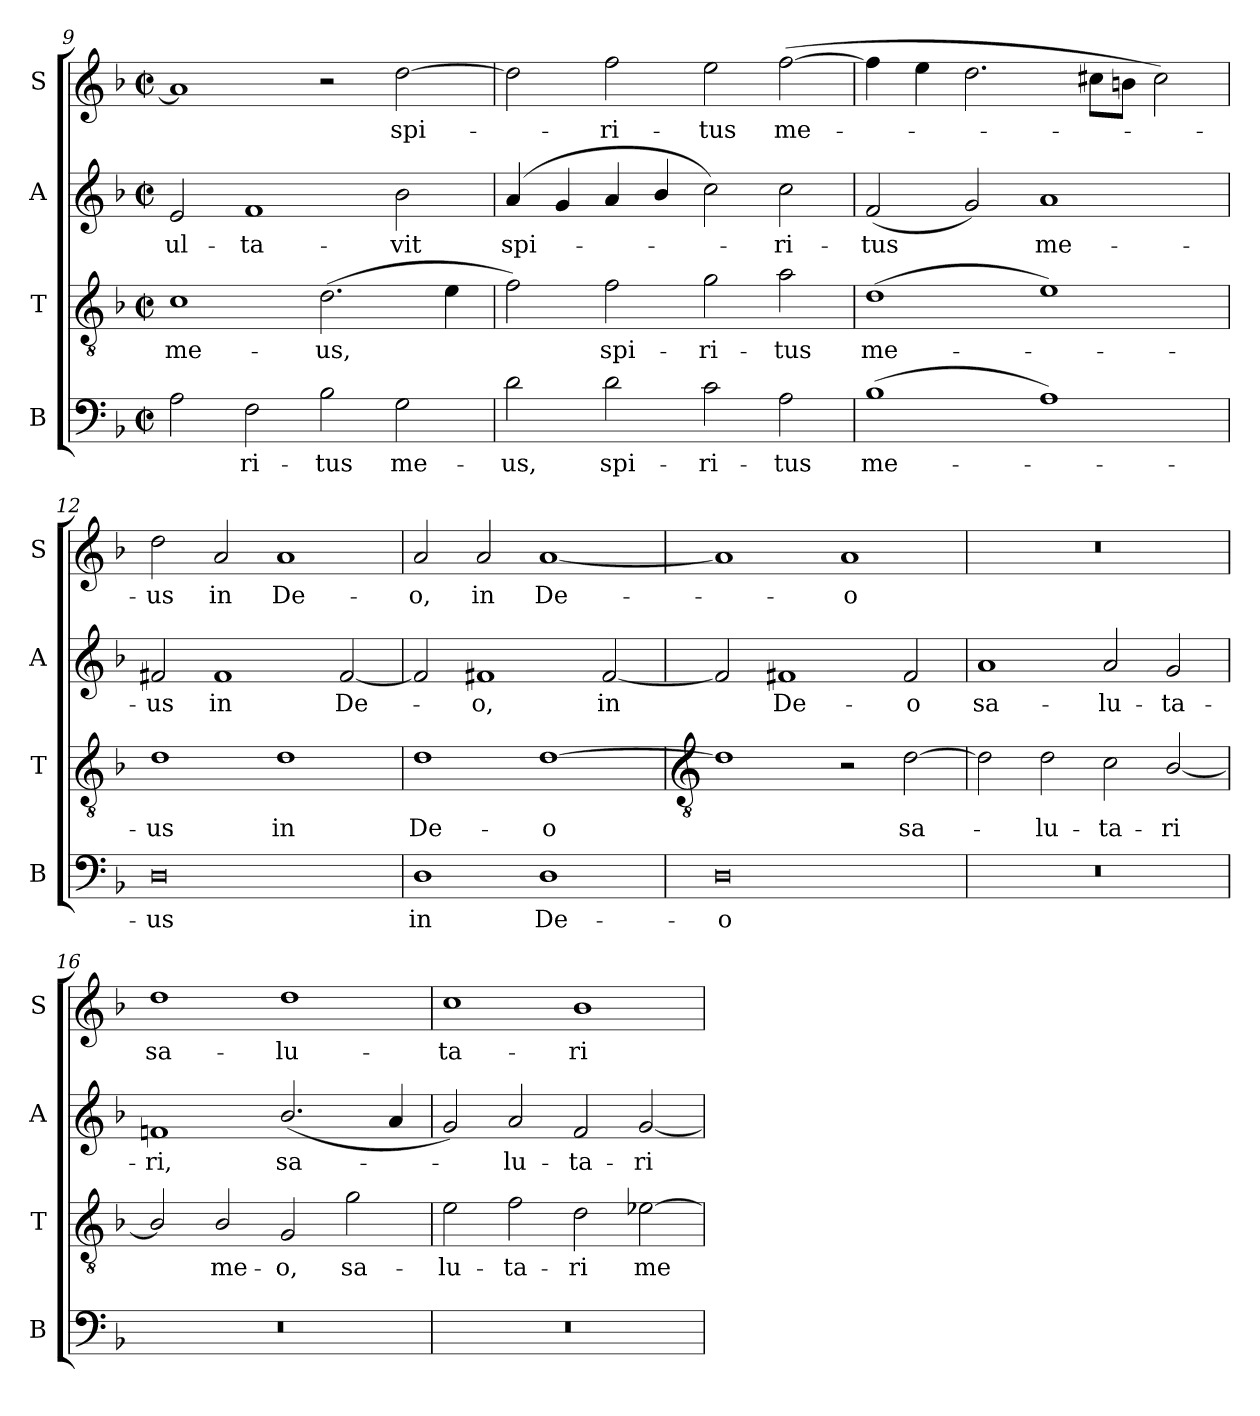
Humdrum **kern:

**kern	**text	**kern	**text	**kern	**text	**kern	**text
*part4	*part4	*part3	*part3	*part2	*part2	*part1	*part1
*staff4	*staff4	*staff3	*staff3	*staff2	*staff2	*staff1	*staff1
*I"B	*	*I"T	*	*I"A	*	*I"S	*
*I'B	*	*I'T	*	*I'A	*	*I'S	*
*clefF4	*	*clefGv2	*	*clefG2	*	*clefG2	*
*k[b-]	*	*k[b-]	*	*k[b-]	*	*k[b-]	*
*F:	*	*F:	*	*F:	*	*F:	*
*M4/2	*	*M4/2	*	*M4/2	*	*M4/2	*
*met(c|)	*	*met(c|)	*	*met(c|)	*	*met(c|)	*
=9	=9	=9	=9	=9	=9	=9	=9
!	!	!	!LO:LY:b	!	!LO:LY:b	!	!
2A	.	1c	me-	2e	-ul-	1a]	.
!	!LO:LY:b	!	!	!	!LO:LY:b	!	!
2F	ri-	.	.	1f	-ta-	.	.
!	!LO:LY:b	!	!LO:LY:b	!	!	!	!
2B-	-tus	(>2.d	-us,	.	.	2r	.
!	!LO:LY:b	!	!	!	!LO:LY:b	!	!LO:LY:b
2G	me-	.	.	2b-	-vit	[2dd	spi-
.	.	4e	.	.	.	.	.
=10	=10	=10	=10	=10	=10	=10	=10
!	!LO:LY:b	!	!	!	!LO:LY:b	!	!
2d	-us,	2f)	.	(<4a	spi-	2dd]	.
.	.	.	.	4g	.	.	.
!	!LO:LY:b	!	!LO:LY:b	!	!	!	!LO:LY:b
2d	spi-	2f	spi-	4a	.	2ff	ri-
.	.	.	.	4b-/	.	.	.
!	!LO:LY:b	!	!LO:LY:b	!	!	!	!LO:LY:b
2c	-ri-	2g	-ri-	2cc)	.	2ee	-tus
!	!LO:LY:b	!	!LO:LY:b	!	!LO:LY:b	!	!LO:LY:b
2A	-tus	2a	-tus	2cc	ri-	(>[2ff	me-
=11	=11	=11	=11	=11	=11	=11	=11
!	!LO:LY:b	!	!LO:LY:b	!	!LO:LY:b	!	!
(>1B-	me-	(>1d	me-	(<2f	-tus	4ff]	.
.	.	.	.	.	.	4ee	.
.	.	.	.	2g)	.	2.dd	.
!	!	!	!	!	!LO:LY:b	!	!
1A)	.	1e)	.	1a	me-	.	.
.	.	.	.	.	.	8cc#XL	.
.	.	.	.	.	.	8bnJ	.
.	.	.	.	.	.	2cc#)	.
=12	=12	=12	=12	=12	=12	=12	=12
!	!LO:LY:b	!	!LO:LY:b	!	!LO:LY:b	!	!LO:LY:b
0D	us	1d	us	2f#X	-us	2dd	us
!	!	!	!	!	!LO:LY:b	!	!LO:LY:b
.	.	.	.	1f#	in	2a	in
!	!	!	!LO:LY:b	!	!	!	!LO:LY:b
.	.	1d	in	.	.	1a	De-
!	!	!	!	!	!LO:LY:b	!	!
.	.	.	.	[2f#	De-	.	.
=13	=13	=13	=13	=13	=13	=13	=13
!	!LO:LY:b	!	!LO:LY:b	!	!	!	!LO:LY:b
1D	in	1d	De-	2f#]	.	2a	-o,
!	!	!	!	!	!LO:LY:b	!	!LO:LY:b
.	.	.	.	1f#	o,	2a	in
!	!LO:LY:b	!	!LO:LY:b	!	!	!	!LO:LY:b
1D	De-	[1d	-o	.	.	[1a	De-
!	!	!	!	!	!LO:LY:b	!	!
.	.	.	.	[2f#	in	.	.
!!LO:LB:g=z
=14	=14	=14	=14	=14	=14	=14	=14
*	*	*clefGv2	*	*	*	*	*
!	!LO:LY:b	!	!	!	!	!	!
0D	-o	1d]	.	2f#]	.	1a]	.
!	!	!	!	!	!LO:LY:b	!	!
.	.	.	.	1f#	De-	.	.
!	!	!	!	!	!	!	!LO:LY:b
.	.	2r	.	.	.	1a	-o
!	!	!	!LO:LY:b	!	!LO:LY:b	!	!
.	.	[2d	sa-	2f#	-o	.	.
=15	=15	=15	=15	=15	=15	=15	=15
!	!	!	!	!	!LO:LY:b	!	!
0r	.	2d]	.	1a	sa-	0r	.
!	!	!	!LO:LY:b	!	!	!	!
.	.	2d	lu-	.	.	.	.
!	!	!	!LO:LY:b	!	!LO:LY:b	!	!
.	.	2c	-ta-	2a	-lu-	.	.
!	!	!	!LO:LY:b	!	!LO:LY:b	!	!
.	.	[2B-/	-ri	2g	-ta-	.	.
=16	=16	=16	=16	=16	=16	=16	=16
!	!	!	!	!	!LO:LY:b	!	!LO:LY:b
0r	.	2B-/]	.	1fn	-ri,	1dd	sa-
!	!	!	!LO:LY:b	!	!	!	!
.	.	2B-/	me-	.	.	.	.
!	!	!	!LO:LY:b	!	!LO:LY:b	!	!LO:LY:b
.	.	2G	-o,	(<2.b-/	sa-	1dd	-lu-
!	!	!	!LO:LY:b	!	!	!	!
.	.	2g	sa-	.	.	.	.
.	.	.	.	4a	.	.	.
=17	=17	=17	=17	=17	=17	=17	=17
!	!	!	!LO:LY:b	!	!	!	!LO:LY:b
0r	.	2e	-lu-	2g)	.	1cc	-ta-
!	!	!	!LO:LY:b	!	!LO:LY:b	!	!
.	.	2f	-ta-	2a	lu-	.	.
!	!	!	!LO:LY:b	!	!LO:LY:b	!	!LO:LY:b
.	.	2d	-ri	2f	-ta-	1b-	-ri
!	!	!	!LO:LY:b	!	!LO:LY:b	!	!
.	.	[2e-X	me-	[2g	-ri	.	.
=	=	=	=	=	=	=	=
*-	*-	*-	*-	*-	*-	*-	*-
